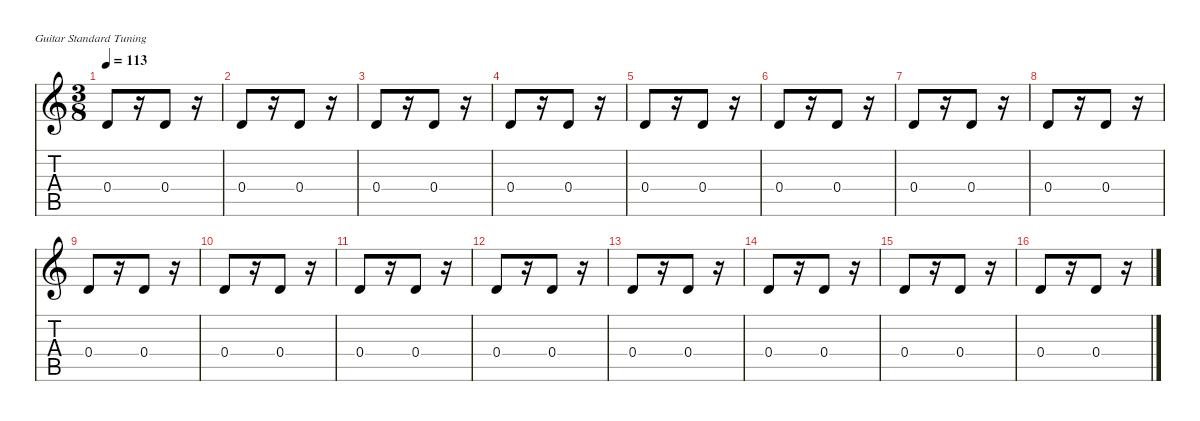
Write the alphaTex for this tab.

\defaultSystemsLayout 4
\hideDynamics
\bracketExtendMode nobrackets
\singleTrackTrackNamePolicy hidden
\multiTrackTrackNamePolicy hidden
\firstSystemTrackNameMode fullname
\firstSystemTrackNameOrientation horizontal
\otherSystemsTrackNameOrientation horizontal
\track ("Frank Zappa" "el.guit.") {instrument electricguitarmuted}
\staff {score tabs}
\tuning (E4 B3 G3 D3 A2 E2)
\ts (3 8)
\tempo 113
\clef g2
\ks c
0.4.8{dy f beam Up} r.16{beam Up} 0.4.8{beam Up} r.16{beam Up} |
0.4.8{beam Up} r.16{beam Up} 0.4.8{beam Up} r.16{beam Up} |
0.4.8{beam Up} r.16{beam Up} 0.4.8{beam Up} r.16{beam Up} |
0.4.8{beam Up} r.16{beam Up} 0.4.8{beam Up} r.16{beam Up} |
0.4.8{beam Up} r.16{beam Up} 0.4.8{beam Up} r.16{beam Up} |
0.4.8{beam Up} r.16{beam Up} 0.4.8{beam Up} r.16{beam Up} |
0.4.8{beam Up} r.16{beam Up} 0.4.8{beam Up} r.16{beam Up} |
0.4.8{beam Up} r.16{beam Up} 0.4.8{beam Up} r.16{beam Up} |
0.4.8{beam Up} r.16{beam Up} 0.4.8{beam Up} r.16{beam Up} |
0.4.8{beam Up} r.16{beam Up} 0.4.8{beam Up} r.16{beam Up} |
0.4.8{beam Up} r.16{beam Up} 0.4.8{beam Up} r.16{beam Up} |
0.4.8{beam Up} r.16{beam Up} 0.4.8{beam Up} r.16{beam Up} |
0.4.8{beam Up} r.16{beam Up} 0.4.8{beam Up} r.16{beam Up} |
0.4.8{beam Up} r.16{beam Up} 0.4.8{beam Up} r.16{beam Up} |
0.4.8{beam Up} r.16{beam Up} 0.4.8{beam Up} r.16{beam Up} |
0.4.8{beam Up} r.16{beam Up} 0.4.8{beam Up} r.16{beam Up}
